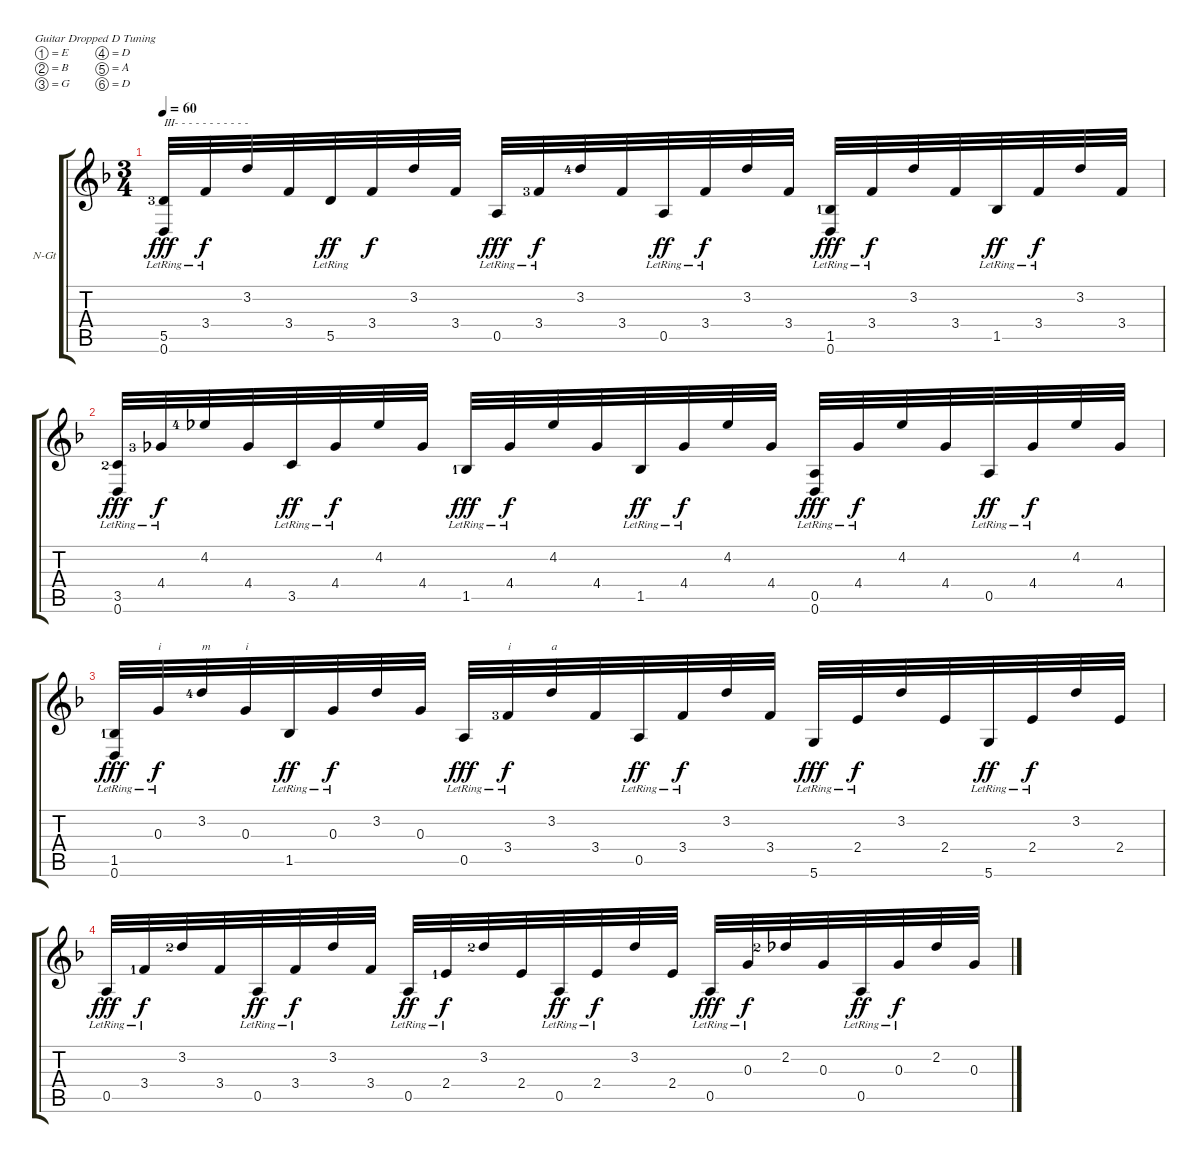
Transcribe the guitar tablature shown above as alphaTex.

\bracketExtendMode groupsimilarinstruments
\firstSystemTrackNameOrientation horizontal
\otherSystemsTrackNameOrientation horizontal
\track ("Classical Guitar" "N-Gt") {instrument acousticguitarnylon}
\staff {score tabs}
\tuning (E4 B3 G3 D3 A2 D2)
\ts (3 4)
\tempo 60
\clef g2
\scale
0.435294
\ks dminor
(5.5{lr lf 4} 0.6).32{txt "III- - - - - - - - - - -" dy fff} 3.4{lr}.32{dy f} 3.2.32 3.4.32 5.5{lr}.32{dy ff} 3.4.32{dy f} 3.2.32 3.4.32 0.5{lr}.32{dy fff} 3.4{lr lf 4}.32{dy f} 3.2{lf 5}.32 3.4.32 0.5{lr}.32{dy ff} 3.4{lr}.32{dy f} 3.2.32 3.4.32 (1.5{lr lf 2} 0.6).32{dy fff} 3.4{lr}.32{dy f} 3.2.32 3.4.32 1.5{lr}.32{dy ff} 3.4{lr}.32{dy f} 3.2.32 3.4.32 |
\scale
0.564706 (3.5{lr lf 3} 0.6).32{dy fff} 4.4{lr lf 4}.32{dy f} 4.2{lf 5}.32 4.4.32 3.5{lr}.32{dy ff} 4.4{lr}.32{dy f} 4.2.32 4.4.32 1.5{lr lf 2}.32{dy fff} 4.4{lr}.32{dy f} 4.2.32 4.4.32 1.5{lr}.32{dy ff} 4.4{lr}.32{dy f} 4.2.32 4.4.32 (0.5{lr} 0.6).32{dy fff} 4.4{lr}.32{dy f} 4.2.32 4.4.32 0.5{lr}.32{dy ff} 4.4{lr}.32{dy f} 4.2.32 4.4.32 |
\scale
0.436083 (1.5{lr lf 2} 0.6).32{dy fff} 0.3{lr}.32{txt "i" dy f} 3.2{lf 5}.32{txt "m"} 0.3.32{txt "i"} 1.5{lr}.32{dy ff} 0.3{lr}.32{dy f} 3.2.32 0.3.32 0.5{lr}.32{dy fff} 3.4{lr lf 4}.32{txt "i" dy f} 3.2.32{txt "a"} 3.4.32 0.5{lr}.32{dy ff} 3.4{lr}.32{dy f} 3.2.32 3.4.32 5.6{lr}.32{dy fff} 2.4{lr}.32{dy f} 3.2.32 2.4.32 5.6{lr}.32{dy ff} 2.4{lr}.32{dy f} 3.2.32 2.4.32 |
\scale
0.563917 0.5{lr}.32{dy fff} 3.4{lr lf 2}.32{dy f} 3.2{lf 3}.32 3.4.32 0.5{lr}.32{dy ff} 3.4{lr}.32{dy f} 3.2.32 3.4.32 0.5{lr}.32{dy ff} 2.4{lr lf 2}.32{dy f} 3.2{lf 3}.32 2.4.32 0.5{lr}.32{dy ff} 2.4{lr}.32{dy f} 3.2.32 2.4.32 0.5{lr}.32{dy fff} 0.3{lr}.32{dy f} 2.2{lf 3}.32 0.3.32 0.5{lr}.32{dy ff} 0.3{lr}.32{dy f} 2.2.32 0.3.32
